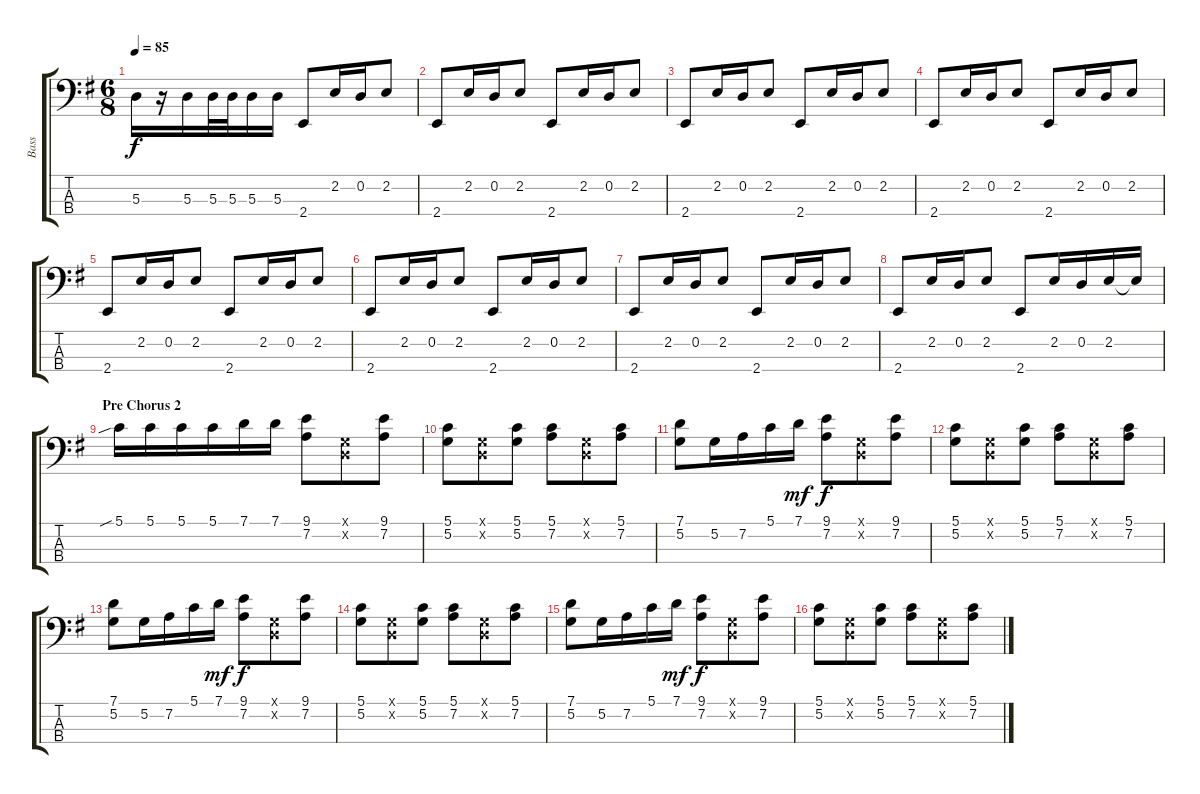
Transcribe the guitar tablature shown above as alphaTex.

\track ("Bass" "Bass") {instrument electricbassfinger}
\staff {score tabs}
\tuning (G2 D2 A1 D1) {hide}
\ts (6 8)
\tempo 85
\clef f4
\ks eminor
5.3.16{dy f} r.16 5.3.16 5.3.32 5.3.32 5.3.16 5.3.16 2.4.8 2.2.16 0.2.16 2.2.8 |
2.4.8 2.2.16 0.2.16 2.2.8 2.4.8 2.2.16 0.2.16 2.2.8 |
2.4.8 2.2.16 0.2.16 2.2.8 2.4.8 2.2.16 0.2.16 2.2.8 |
2.4.8 2.2.16 0.2.16 2.2.8 2.4.8 2.2.16 0.2.16 2.2.8 |
2.4.8 2.2.16 0.2.16 2.2.8 2.4.8 2.2.16 0.2.16 2.2.8 |
2.4.8 2.2.16 0.2.16 2.2.8 2.4.8 2.2.16 0.2.16 2.2.8 |
2.4.8 2.2.16 0.2.16 2.2.8 2.4.8 2.2.16 0.2.16 2.2.8 |
2.4.8 2.2.16 0.2.16 2.2.8 2.4.8 2.2.16 0.2.16 2.2.16 2.2{t}.16 |
\section ("" "Pre Chorus 2")
5.1{sib}.16 5.1.16 5.1.16 5.1.16 7.1.16 7.1.16 (9.1 7.2).8 (0.1{x} 0.2{x}).8 (9.1 7.2).8 |
(5.1 5.2).8 (0.1{x} 0.2{x}).8 (5.1 5.2).8 (5.1 7.2).8 (0.1{x} 0.2{x}).8 (5.1 7.2).8 |
(7.1 5.2).8 5.2.16 7.2.16 5.1.16 7.1.16{dy mf} (9.1 7.2).8{dy f} (0.1{x} 0.2{x}).8 (9.1 7.2).8 |
(5.1 5.2).8 (0.1{x} 0.2{x}).8 (5.1 5.2).8 (5.1 7.2).8 (0.1{x} 0.2{x}).8 (5.1 7.2).8 |
(7.1 5.2).8 5.2.16 7.2.16 5.1.16 7.1.16{dy mf} (9.1 7.2).8{dy f} (0.1{x} 0.2{x}).8 (9.1 7.2).8 |
(5.1 5.2).8 (0.1{x} 0.2{x}).8 (5.1 5.2).8 (5.1 7.2).8 (0.1{x} 0.2{x}).8 (5.1 7.2).8 |
(7.1 5.2).8 5.2.16 7.2.16 5.1.16 7.1.16{dy mf} (9.1 7.2).8{dy f} (0.1{x} 0.2{x}).8 (9.1 7.2).8 |
(5.1 5.2).8 (0.1{x} 0.2{x}).8 (5.1 5.2).8 (5.1 7.2).8 (0.1{x} 0.2{x}).8 (5.1 7.2).8
